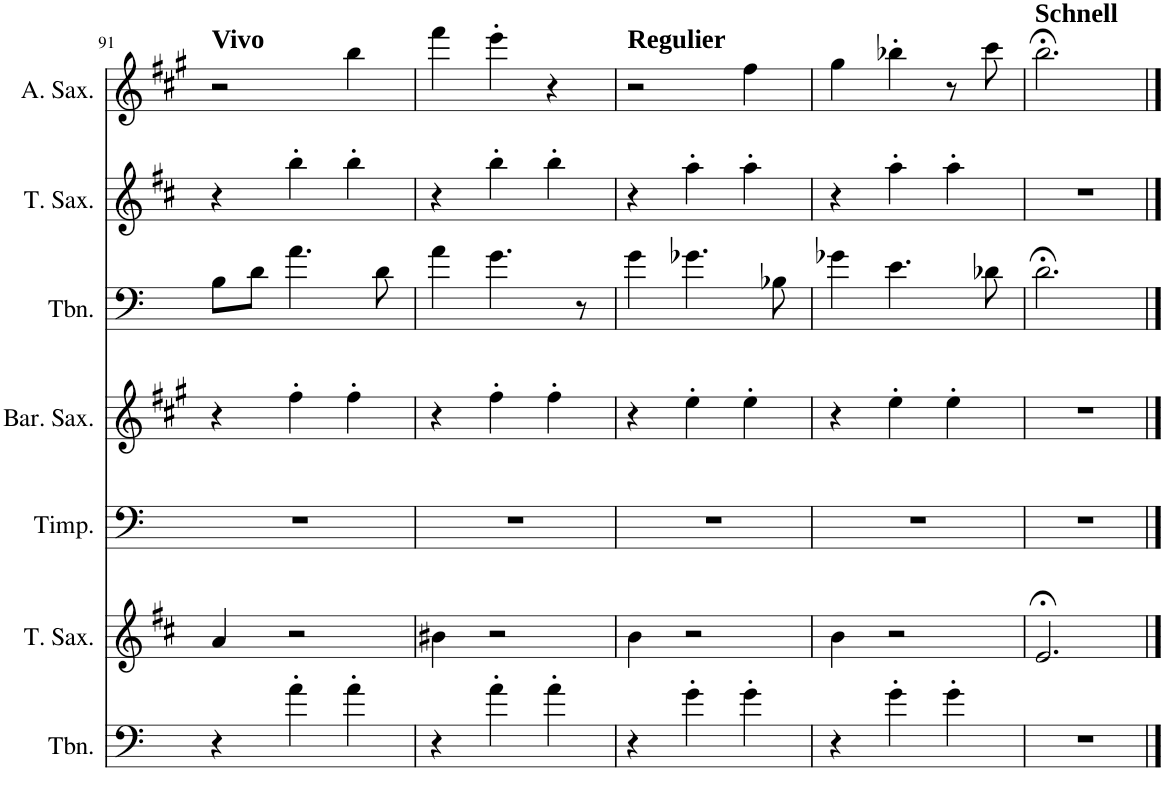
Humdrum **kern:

**kern	**kern	**kern	**kern	**kern	**kern	**kern
*part7	*part6	*part5	*part4	*part3	*part2	*part1
*staff7	*staff6	*staff5	*staff4	*staff3	*staff2	*staff1
*I"Trombone	*I"Tenor Saxophone	*I"Timpani	*I"Baritone Saxophone	*I"Trombone	*I"Tenor Saxophone	*I"Alto Saxophone
*I'Tbn.	*I'T. Sax.	*I'Timp.	*I'Bar. Sax.	*I'Tbn.	*I'T. Sax.	*I'A. Sax.
!!LO:PB:g=z
*clefF4	*clefG2	*clefF4	*clefG2	*clefF4	*clefG2	*clefG2
*	*Trd8c14	*	*Trd12c21	*	*Trd8c14	*Trd5c9
*k[]	*k[f#c#]	*k[]	*k[f#c#g#]	*k[]	*k[f#c#]	*k[f#c#g#]
*M3/4	*M3/4	*M3/4	*M3/4	*M3/4	*M3/4	*M3/4
=91	=91	=91	=91	=91	=91	=91
!	!	!	!	!	!	!LO:TX:a:B:t=Vivo
4r	4a/	2.r	4r	8B\L	4r	2r
.	.	.	.	8d\J	.	.
4a'\	2r	.	4ff#'\	4.a\	4bb'\	.
4a'\	.	.	4ff#'\	.	4bb'\	4bb\
.	.	.	.	8d\	.	.
=92	=92	=92	=92	=92	=92	=92
4r	4b#X\	2.r	4r	4a\	4r	4fff#\
4a'\	2r	.	4ff#'\	4.g\	4bb'\	4eee'\
4a'\	.	.	4ff#'\	.	4bb'\	4r
.	.	.	.	8r	.	.
=93	=93	=93	=93	=93	=93	=93
!	!	!	!	!	!	!LO:TX:a:B:t=Regulier
4r	4b\	2.r	4r	4g\	4r	2r
4g'\	2r	.	4ee'\	4.g-X\	4aa'\	.
4g'\	.	.	4ee'\	.	4aa'\	4ff#\
.	.	.	.	8B-X\	.	.
=94	=94	=94	=94	=94	=94	=94
4r	4b\	2.r	4r	4g-X\	4r	4gg#\
4g'\	2r	.	4ee'\	4.e\	4aa'\	4bb-X'\
4g'\	.	.	4ee'\	.	4aa'\	8r
.	.	.	.	8d-X\	.	8ccc#\
=95	=95	=95	=95	=95	=95	=95
!	!	!	!	!	!	!LO:TX:a:B:t=Schnell
2.r	2.e;</	2.r	2.r	2.d;<\	2.r	2.bb;<\
==	==	==	==	==	==	==
*-	*-	*-	*-	*-	*-	*-
